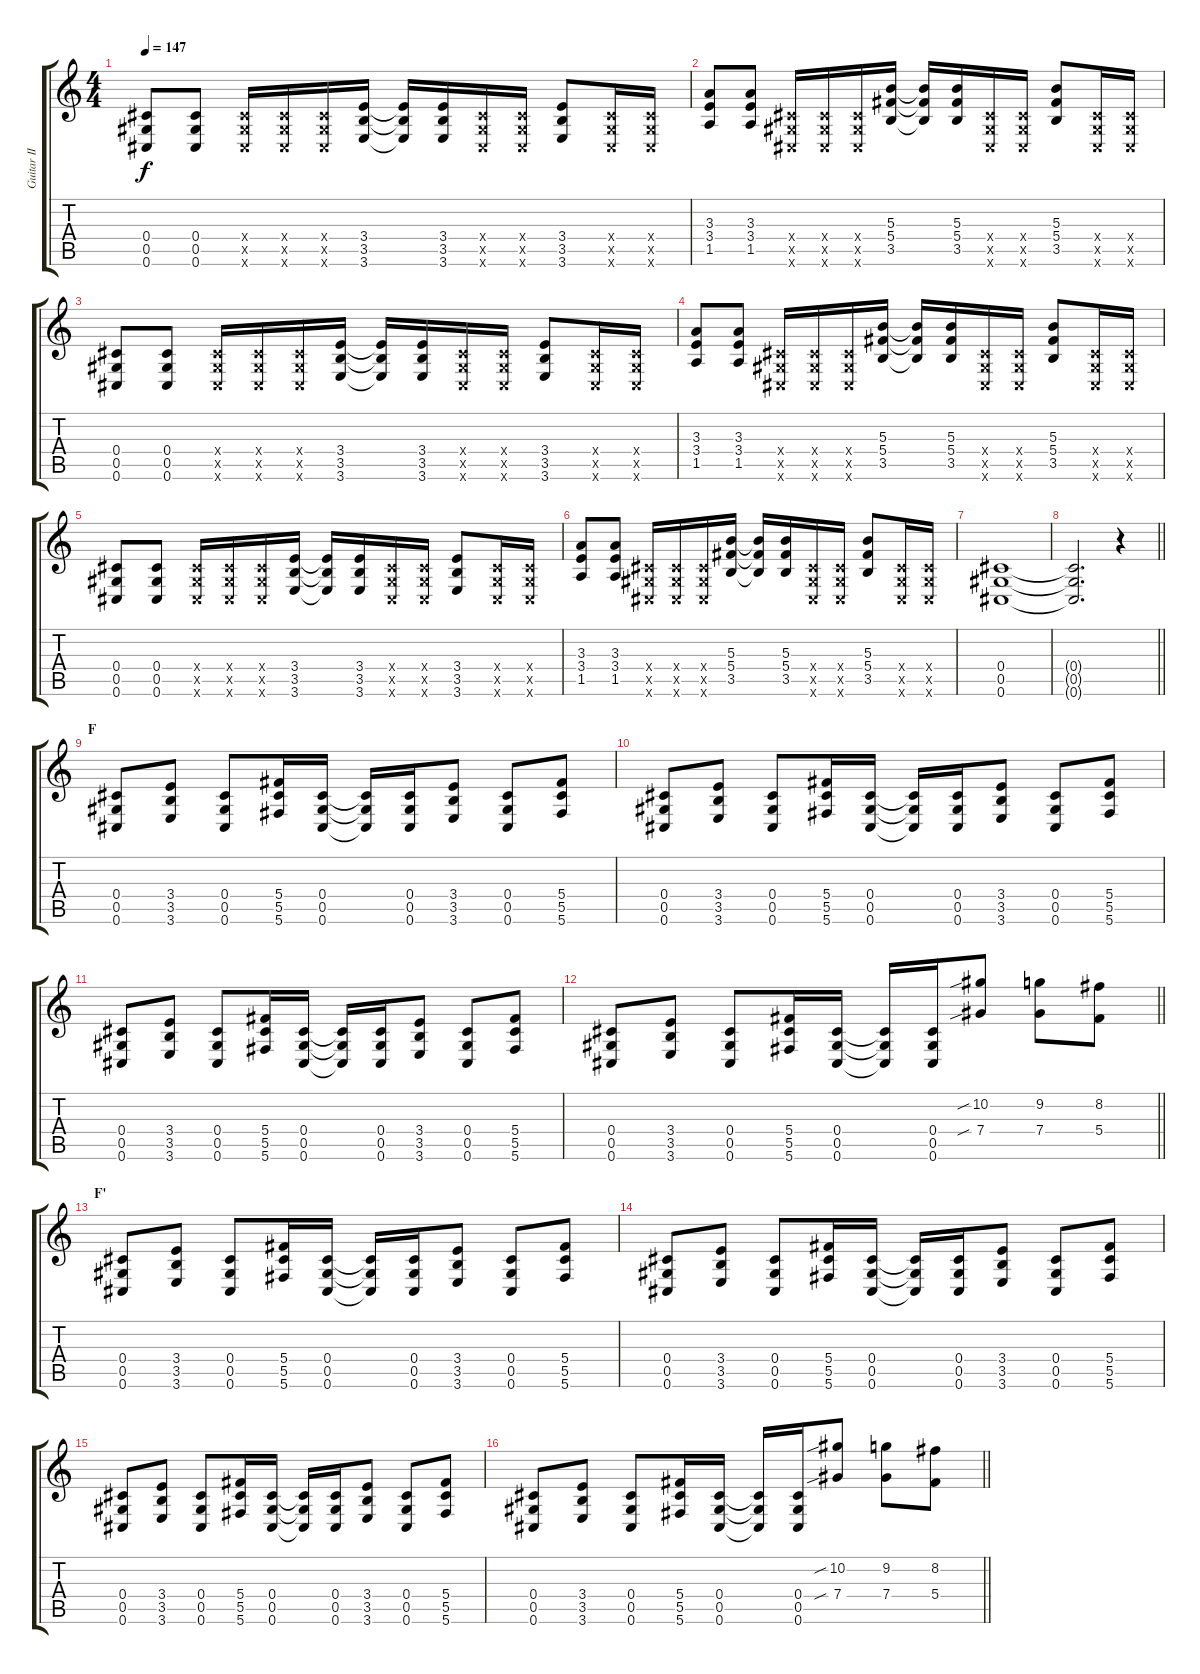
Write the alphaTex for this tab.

\track ("Guitar II (Hitsugi)" "Guitar II ") {instrument distortionguitar}
\staff {score tabs}
\tuning (Eb4 Bb3 Gb3 Db3 Ab2 Db2) {hide}
\ts (4 4)
\tempo 147
\clef g2
\ks c
(0.4 0.5 0.6).8{dy f} (0.4 0.5 0.6).8 (0.4{x} 0.5{x} 0.6{x}).16 (0.4{x} 0.5{x} 0.6{x}).16 (0.4{x} 0.5{x} 0.6{x}).16 (3.4 3.5 3.6).16 (3.4{t} 3.5{t} 3.6{t}).16 (3.4 3.5 3.6).16 (0.4{x} 0.5{x} 0.6{x}).16 (0.4{x} 0.5{x} 0.6{x}).16 (3.4 3.5 3.6).8 (0.4{x} 0.5{x} 0.6{x}).16 (0.4{x} 0.5{x} 0.6{x}).16 |
(3.3 3.4 1.5).8 (3.3 3.4 1.5).8 (0.4{x} 0.5{x} 0.6{x}).16 (0.4{x} 0.5{x} 0.6{x}).16 (0.4{x} 0.5{x} 0.6{x}).16 (5.3 5.4 3.5).16 (5.3{t} 5.4{t} 3.5{t}).16 (5.3 5.4 3.5).16 (0.4{x} 0.5{x} 0.6{x}).16 (0.4{x} 0.5{x} 0.6{x}).16 (5.3 5.4 3.5).8 (0.4{x} 0.5{x} 0.6{x}).16 (0.4{x} 0.5{x} 0.6{x}).16 |
(0.4 0.5 0.6).8 (0.4 0.5 0.6).8 (0.4{x} 0.5{x} 0.6{x}).16 (0.4{x} 0.5{x} 0.6{x}).16 (0.4{x} 0.5{x} 0.6{x}).16 (3.4 3.5 3.6).16 (3.4{t} 3.5{t} 3.6{t}).16 (3.4 3.5 3.6).16 (0.4{x} 0.5{x} 0.6{x}).16 (0.4{x} 0.5{x} 0.6{x}).16 (3.4 3.5 3.6).8 (0.4{x} 0.5{x} 0.6{x}).16 (0.4{x} 0.5{x} 0.6{x}).16 |
(3.3 3.4 1.5).8 (3.3 3.4 1.5).8 (0.4{x} 0.5{x} 0.6{x}).16 (0.4{x} 0.5{x} 0.6{x}).16 (0.4{x} 0.5{x} 0.6{x}).16 (5.3 5.4 3.5).16 (5.3{t} 5.4{t} 3.5{t}).16 (5.3 5.4 3.5).16 (0.4{x} 0.5{x} 0.6{x}).16 (0.4{x} 0.5{x} 0.6{x}).16 (5.3 5.4 3.5).8 (0.4{x} 0.5{x} 0.6{x}).16 (0.4{x} 0.5{x} 0.6{x}).16 |
(0.4 0.5 0.6).8 (0.4 0.5 0.6).8 (0.4{x} 0.5{x} 0.6{x}).16 (0.4{x} 0.5{x} 0.6{x}).16 (0.4{x} 0.5{x} 0.6{x}).16 (3.4 3.5 3.6).16 (3.4{t} 3.5{t} 3.6{t}).16 (3.4 3.5 3.6).16 (0.4{x} 0.5{x} 0.6{x}).16 (0.4{x} 0.5{x} 0.6{x}).16 (3.4 3.5 3.6).8 (0.4{x} 0.5{x} 0.6{x}).16 (0.4{x} 0.5{x} 0.6{x}).16 |
(3.3 3.4 1.5).8 (3.3 3.4 1.5).8 (0.4{x} 0.5{x} 0.6{x}).16 (0.4{x} 0.5{x} 0.6{x}).16 (0.4{x} 0.5{x} 0.6{x}).16 (5.3 5.4 3.5).16 (5.3{t} 5.4{t} 3.5{t}).16 (5.3 5.4 3.5).16 (0.4{x} 0.5{x} 0.6{x}).16 (0.4{x} 0.5{x} 0.6{x}).16 (5.3 5.4 3.5).8 (0.4{x} 0.5{x} 0.6{x}).16 (0.4{x} 0.5{x} 0.6{x}).16 |
(0.4 0.5 0.6).1 |
\barLineRight lightlight
(0.4{t} 0.5{t} 0.6{t}).2{d} r.4 |
\section ("" "F")
(0.4 0.5 0.6).8 (3.4 3.5 3.6).8 (0.4 0.5 0.6).8 (5.4 5.5 5.6).16 (0.4 0.5 0.6).16 (0.4{t} 0.5{t} 0.6{t}).16 (0.4 0.5 0.6).16 (3.4 3.5 3.6).8 (0.4 0.5 0.6).8 (5.4 5.5 5.6).8 |
(0.4 0.5 0.6).8 (3.4 3.5 3.6).8 (0.4 0.5 0.6).8 (5.4 5.5 5.6).16 (0.4 0.5 0.6).16 (0.4{t} 0.5{t} 0.6{t}).16 (0.4 0.5 0.6).16 (3.4 3.5 3.6).8 (0.4 0.5 0.6).8 (5.4 5.5 5.6).8 |
(0.4 0.5 0.6).8 (3.4 3.5 3.6).8 (0.4 0.5 0.6).8 (5.4 5.5 5.6).16 (0.4 0.5 0.6).16 (0.4{t} 0.5{t} 0.6{t}).16 (0.4 0.5 0.6).16 (3.4 3.5 3.6).8 (0.4 0.5 0.6).8 (5.4 5.5 5.6).8 |
\barLineRight lightlight
(0.4 0.5 0.6).8 (3.4 3.5 3.6).8 (0.4 0.5 0.6).8 (5.4 5.5 5.6).16 (0.4 0.5 0.6).16 (0.4{t} 0.5{t} 0.6{t}).16 (0.4 0.5 0.6).16 (10.2{sib} 7.4{sib}).8 (9.2 7.4).8 (8.2 5.4).8 |
\section ("" "F'")
(0.4 0.5 0.6).8 (3.4 3.5 3.6).8 (0.4 0.5 0.6).8 (5.4 5.5 5.6).16 (0.4 0.5 0.6).16 (0.4{t} 0.5{t} 0.6{t}).16 (0.4 0.5 0.6).16 (3.4 3.5 3.6).8 (0.4 0.5 0.6).8 (5.4 5.5 5.6).8 |
(0.4 0.5 0.6).8 (3.4 3.5 3.6).8 (0.4 0.5 0.6).8 (5.4 5.5 5.6).16 (0.4 0.5 0.6).16 (0.4{t} 0.5{t} 0.6{t}).16 (0.4 0.5 0.6).16 (3.4 3.5 3.6).8 (0.4 0.5 0.6).8 (5.4 5.5 5.6).8 |
(0.4 0.5 0.6).8 (3.4 3.5 3.6).8 (0.4 0.5 0.6).8 (5.4 5.5 5.6).16 (0.4 0.5 0.6).16 (0.4{t} 0.5{t} 0.6{t}).16 (0.4 0.5 0.6).16 (3.4 3.5 3.6).8 (0.4 0.5 0.6).8 (5.4 5.5 5.6).8 |
\barLineRight lightlight
(0.4 0.5 0.6).8 (3.4 3.5 3.6).8 (0.4 0.5 0.6).8 (5.4 5.5 5.6).16 (0.4 0.5 0.6).16 (0.4{t} 0.5{t} 0.6{t}).16 (0.4 0.5 0.6).16 (10.2{sib} 7.4{sib}).8 (9.2 7.4).8 (8.2 5.4).8
